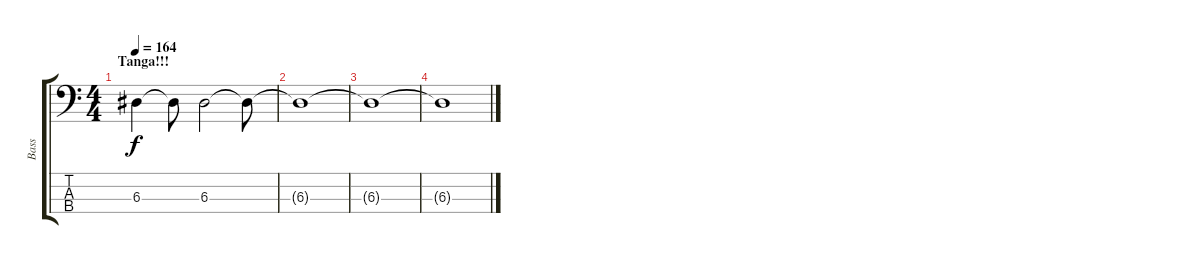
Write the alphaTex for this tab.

\track ("Bass" "Bass") {instrument electricbassfinger}
\staff {score tabs}
\tuning (G2 D2 A1 E1) {hide}
\ts (4 4)
\section ("" "Tanga!!!")
\tempo 164
\clef f4
\ks c
6.3.4{dy f} 6.3{t}.8 6.3.2 6.3{t}.8 |
6.3{t}.1 |
6.3{t}.1 |
6.3{t}.1
